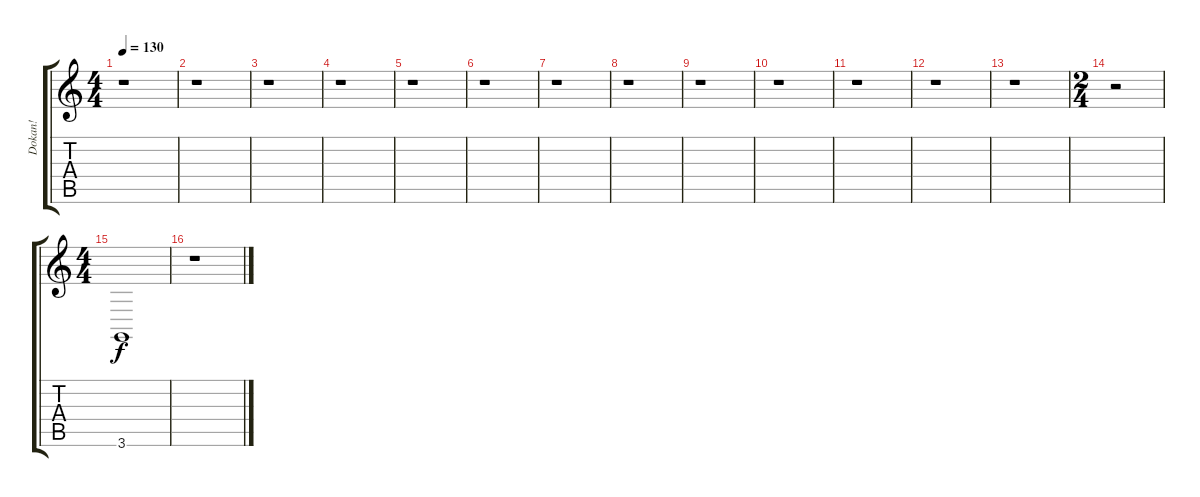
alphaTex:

\track ("Dokan!" "Dokan!") {instrument gunshot}
\staff {score tabs}
\tuning (E4 B3 G3 D3 A2 E2) {hide}
\ts (4 4)
\tempo 130
\clef g2
\ks c
r.1{dy f} |
r.1 |
r.1 |
r.1 |
r.1 |
r.1 |
r.1 |
r.1 |
r.1 |
r.1 |
r.1 |
r.1 |
r.1 |
\ts (2 4)
r.2 |
\ts (4 4)
3.6.1 |
r.1
